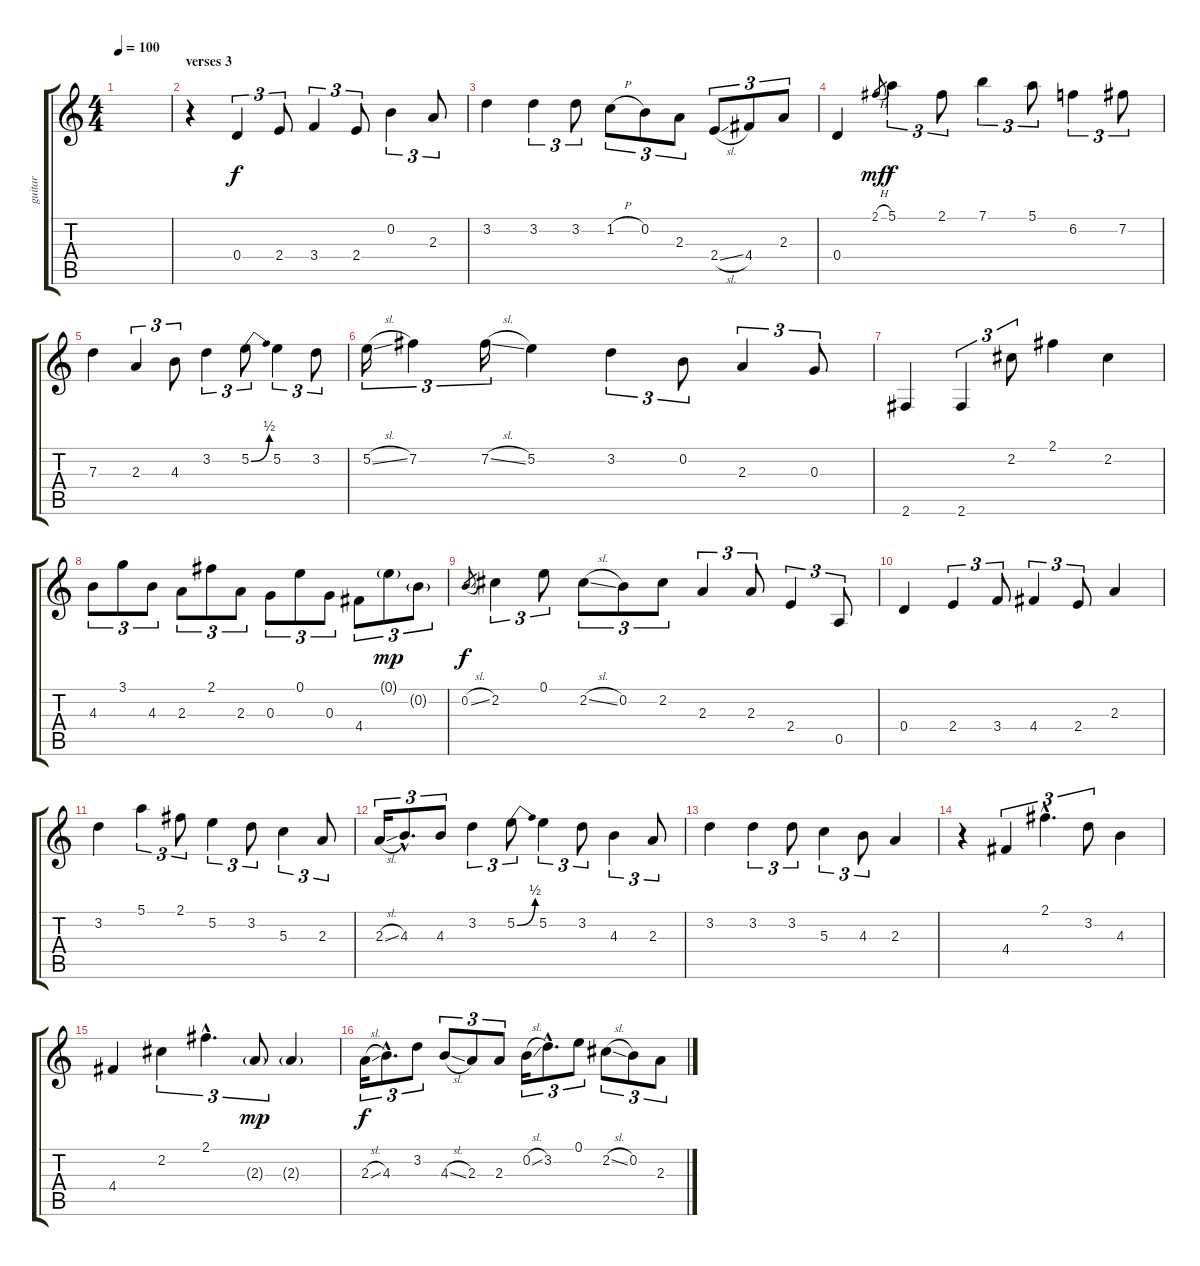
\track ("guitar" "guitar") {instrument acousticguitarsteel}
\staff {score tabs}
\tuning (E4 B3 G3 D3 A2 E2) {hide}
\ts (4 4)
\tempo 100
\clef g2
\ks c
|
\section ("" "verses 3")
r.4 0.4.4{tu (3 2) dy f} 2.4.8{tu (3 2)} 3.4.4{tu (3 2)} 2.4.8{tu (3 2)} 0.2.4{tu (3 2)} 2.3.8{tu (3 2)} |
3.2.4 3.2.4{tu (3 2)} 3.2.8{tu (3 2)} 1.2{h}.8{tu (3 2)} 0.2.8{tu (3 2)} 2.3.8{tu (3 2)} 2.4{sl}.8{tu (3 2)} 4.4.8{tu (3 2)} 2.3.8{tu (3 2)} |
0.4.4 2.1{h}.8{gr dy mf} 5.1.4{tu (3 2) dy f} 2.1.8{tu (3 2)} 7.1.4{tu (3 2)} 5.1.8{tu (3 2)} 6.2.4{tu (3 2)} 7.2.8{tu (3 2)} |
7.3.4 2.3.4{tu (3 2)} 4.3.8{tu (3 2)} 3.2.4{tu (3 2)} 5.2{be (bend 0 0 60 2)}.8{tu (3 2)} 5.2.4{tu (3 2)} 3.2.8{tu (3 2)} |
5.2{sl}.16{tu (3 2)} 7.2.4{tu (3 2)} 7.2{sl}.16{tu (3 2)} 5.2.4 3.2.4{tu (3 2)} 0.2.8{tu (3 2)} 2.3.4{tu (3 2)} 0.3.8{tu (3 2)} |
2.6.4 2.6.4{tu (3 2)} 2.2.8{tu (3 2)} 2.1.4 2.2.4 |
4.3.8{tu (3 2)} 3.1.8{tu (3 2)} 4.3.8{tu (3 2)} 2.3.8{tu (3 2)} 2.1.8{tu (3 2)} 2.3.8{tu (3 2)} 0.3.8{tu (3 2)} 0.1.8{tu (3 2)} 0.3.8{tu (3 2)} 4.4.8{tu (3 2)} 0.1{g}.8{tu (3 2) dy mp} 0.2{g}.8{tu (3 2)} |
0.2{sl}.8{gr dy f} 2.2.4{tu (3 2)} 0.1.8{tu (3 2)} 2.2{sl}.8{tu (3 2)} 0.2.8{tu (3 2)} 2.2.8{tu (3 2)} 2.3.4{tu (3 2)} 2.3.8{tu (3 2)} 2.4.4{tu (3 2)} 0.5.8{tu (3 2)} |
0.4.4 2.4.4{tu (3 2)} 3.4.8{tu (3 2)} 4.4.4{tu (3 2)} 2.4.8{tu (3 2)} 2.3.4 |
3.2.4 5.1.4{tu (3 2)} 2.1.8{tu (3 2)} 5.2.4{tu (3 2)} 3.2.8{tu (3 2)} 5.3.4{tu (3 2)} 2.3.8{tu (3 2)} |
2.3{sl}.16{tu (3 2)} 4.3{hac}.8{d tu (3 2)} 4.3.8{tu (3 2)} 3.2.4{tu (3 2)} 5.2{be (bend 0 0 60 2)}.8{tu (3 2)} 5.2.4{tu (3 2)} 3.2.8{tu (3 2)} 4.3.4{tu (3 2)} 2.3.8{tu (3 2)} |
3.2.4 3.2.4{tu (3 2)} 3.2.8{tu (3 2)} 5.3.4{tu (3 2)} 4.3.8{tu (3 2)} 2.3.4 |
r.4 4.4.4{tu (3 2)} 2.1{hac}.4{d tu (3 2)} 3.2.8{tu (3 2)} 4.3.4 |
4.4.4 2.2.4{tu (3 2)} 2.1{hac}.4{d tu (3 2)} 2.3{g}.8{tu (3 2) dy mp} 2.3{g}.4 |
2.3{sl}.16{tu (3 2) dy f} 4.3{hac}.8{d tu (3 2)} 3.2.8{tu (3 2)} 4.3{sl}.8{tu (3 2)} 2.3.8{tu (3 2)} 2.3.8{tu (3 2)} 0.2{sl}.16{tu (3 2)} 3.2{hac}.8{d tu (3 2)} 0.1.8{tu (3 2)} 2.2{sl}.8{tu (3 2)} 0.2.8{tu (3 2)} 2.3.8{tu (3 2)}
